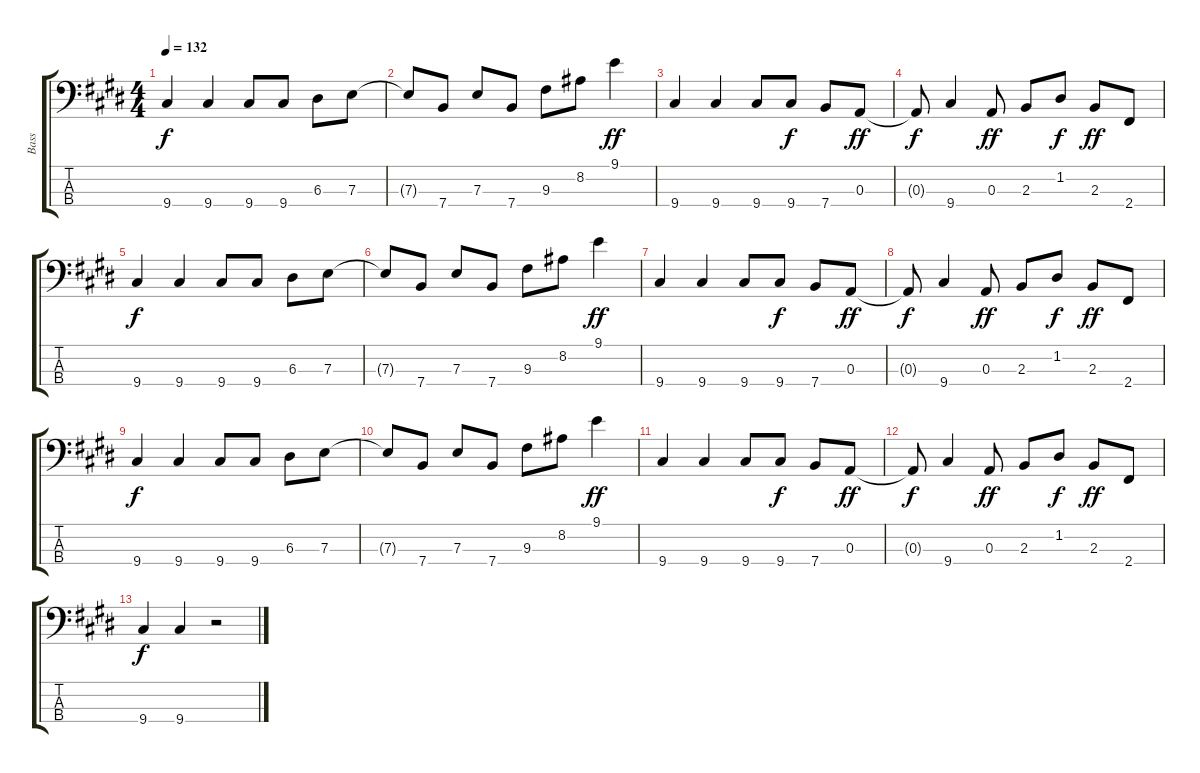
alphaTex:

\track ("Bass" "Bass") {instrument electricbassfinger}
\staff {score tabs}
\tuning (G2 D2 A1 E1) {hide}
\ts (4 4)
\tempo 132
\clef f4
\ks e
9.4.4{dy f} 9.4.4 9.4.8 9.4.8 6.3.8 7.3.8 |
7.3{t}.8 7.4.8 7.3.8 7.4.8 9.3.8 8.2.8 9.1.4{dy ff} |
9.4.4 9.4.4 9.4.8 9.4.8{dy f} 7.4.8 0.3.8{dy ff} |
0.3{t}.8{dy f} 9.4.4 0.3.8{dy ff} 2.3.8 1.2.8{dy f} 2.3.8{dy ff} 2.4.8 |
9.4.4{dy f} 9.4.4 9.4.8 9.4.8 6.3.8 7.3.8 |
7.3{t}.8 7.4.8 7.3.8 7.4.8 9.3.8 8.2.8 9.1.4{dy ff} |
9.4.4 9.4.4 9.4.8 9.4.8{dy f} 7.4.8 0.3.8{dy ff} |
0.3{t}.8{dy f} 9.4.4 0.3.8{dy ff} 2.3.8 1.2.8{dy f} 2.3.8{dy ff} 2.4.8 |
9.4.4{dy f} 9.4.4 9.4.8 9.4.8 6.3.8 7.3.8 |
7.3{t}.8 7.4.8 7.3.8 7.4.8 9.3.8 8.2.8 9.1.4{dy ff} |
9.4.4 9.4.4 9.4.8 9.4.8{dy f} 7.4.8 0.3.8{dy ff} |
0.3{t}.8{dy f} 9.4.4 0.3.8{dy ff} 2.3.8 1.2.8{dy f} 2.3.8{dy ff} 2.4.8 |
9.4.4{dy f} 9.4.4 r.2
